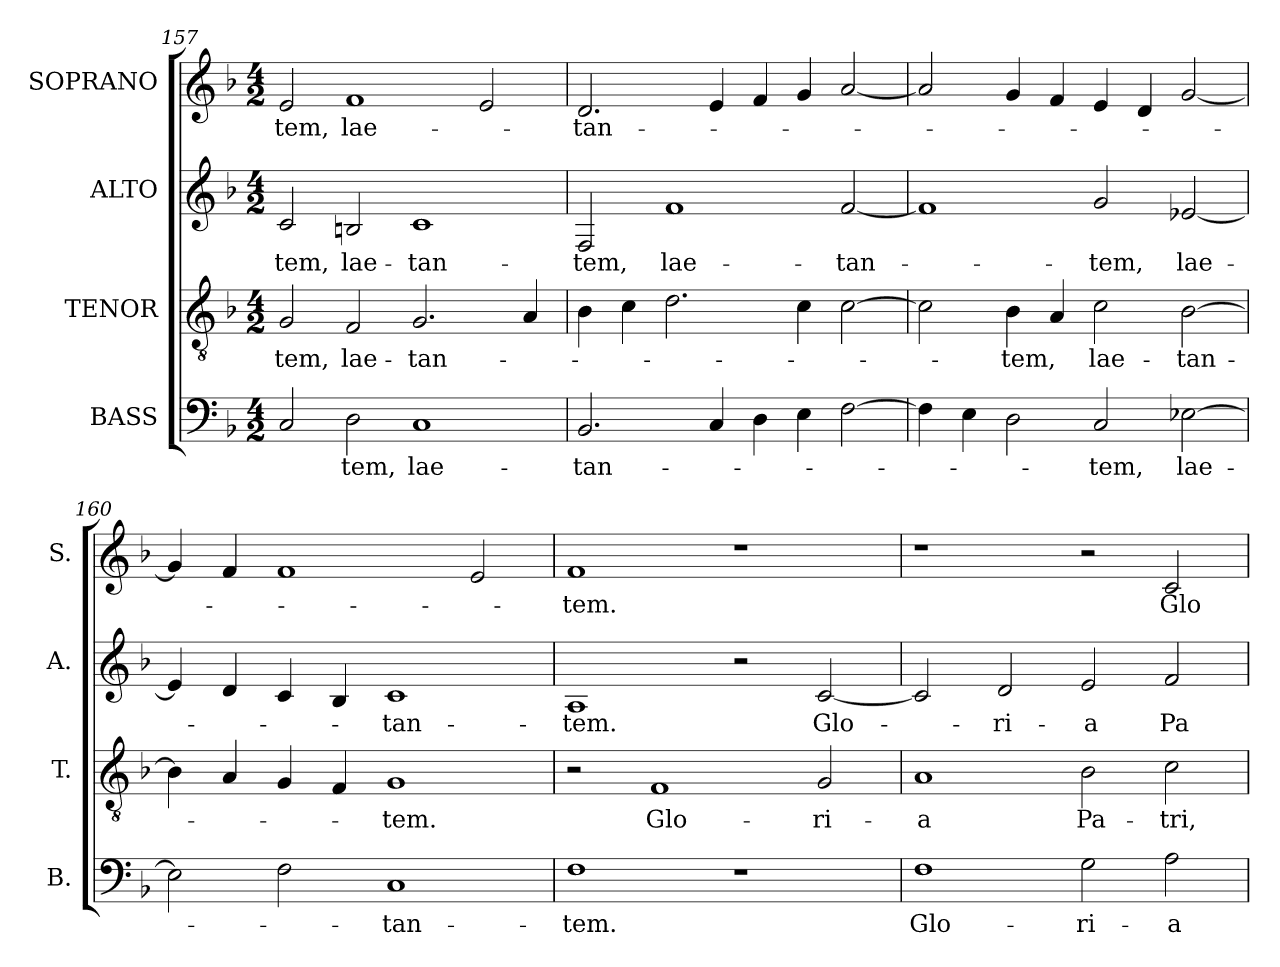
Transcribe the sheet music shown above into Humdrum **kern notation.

**kern	**text	**kern	**text	**kern	**text	**kern	**text
*part4	*part4	*part3	*part3	*part2	*part2	*part1	*part1
*staff4	*staff4	*staff3	*staff3	*staff2	*staff2	*staff1	*staff1
*I"BASS	*	*I"TENOR	*	*I"ALTO	*	*I"SOPRANO	*
*I'B.	*	*I'T.	*	*I'A.	*	*I'S.	*
*clefF4	*	*clefGv2	*	*clefG2	*	*clefG2	*
*	*	*ITrd7c12	*	*	*	*	*
*k[b-]	*	*k[b-]	*	*k[b-]	*	*k[b-]	*
*F:	*	*F:	*	*F:	*	*F:	*
*M4/2	*	*M4/2	*	*M4/2	*	*M4/2	*
=157	=157	=157	=157	=157	=157	=157	=157
!	!	!	!LO:LY:b:color=#000000	!	!	!	!
!	!	!	!	!	!LO:LY:b:color=#000000	!	!
!	!	!	!	!	!	!	!LO:LY:b:color=#000000
2Ci/	.	2GGi/	-tem,	2ci/	-tem,	2ei/	-tem,
!	!LO:LY:b:color=#000000	!	!	!	!	!	!
!	!	!	!LO:LY:b:color=#000000	!	!	!	!
!	!	!	!	!	!LO:LY:b:color=#000000	!	!
!	!	!	!	!	!	!	!LO:LY:b:color=#000000
2Di\	-tem,	2FFi/	lae-	2Bni/	lae-	1fi	lae-
!	!LO:LY:b:color=#000000	!	!	!	!	!	!
!	!	!	!LO:LY:b:color=#000000	!	!	!	!
!	!	!	!	!	!LO:LY:b:color=#000000	!	!
1Ci	lae-	2.GGi/	-tan-	1ci	-tan-	.	.
.	.	.	.	.	.	2ei/	.
.	.	4AAi/	.	.	.	.	.
=158	=158	=158	=158	=158	=158	=158	=158
!	!LO:LY:b:color=#000000	!	!	!	!	!	!
!	!	!	!	!	!LO:LY:b:color=#000000	!	!
!	!	!	!	!	!	!	!LO:LY:b:color=#000000
2.BB-i/	-tan-	4BB-i\	.	2Fi/	-tem,	2.di/	-tan-
.	.	4Ci\	.	.	.	.	.
!	!	!	!	!	!LO:LY:b:color=#000000	!	!
.	.	2.Di\	.	1fi	lae-	.	.
4Ci/	.	.	.	.	.	4ei/	.
4Di\	.	.	.	.	.	4fi/	.
4Ei\	.	4Ci\	.	.	.	4gi/	.
!	!	!	!	!	!LO:LY:b:color=#000000	!	!
[2Fi\	.	[2Ci\	.	[2fi/	-tan-	[2ai/	.
=159	=159	=159	=159	=159	=159	=159	=159
4Fi\]	.	2Ci\]	.	1fi]	.	2ai/]	.
4Ei\	.	.	.	.	.	.	.
!	!	!	!LO:LY:b:color=#000000	!	!	!	!
2Di\	.	4BB-i\	-tem,	.	.	4gi/	.
.	.	4AAi/	.	.	.	4fi/	.
!	!LO:LY:b:color=#000000	!	!	!	!	!	!
!	!	!	!LO:LY:b:color=#000000	!	!	!	!
!	!	!	!	!	!LO:LY:b:color=#000000	!	!
2Ci/	-tem,	2Ci\	lae-	2gi/	-tem,	4ei/	.
.	.	.	.	.	.	4di/	.
!	!LO:LY:b:color=#000000	!	!	!	!	!	!
!	!	!	!LO:LY:b:color=#000000	!	!	!	!
!	!	!	!	!	!LO:LY:b:color=#000000	!	!
[2E-Xi\	lae-	[2BB-i\	-tan-	[2e-Xi/	lae-	[2gi/	.
=160	=160	=160	=160	=160	=160	=160	=160
2E-i\]	.	4BB-i\]	.	4e-i/]	.	4gi/]	.
.	.	4AAi/	.	4di/	.	4fi/	.
2Fi\	.	4GGi/	.	4ci/	.	1fi	.
.	.	4FFi/	.	4B-i/	.	.	.
!	!LO:LY:b:color=#000000	!	!	!	!	!	!
!	!	!	!LO:LY:b:color=#000000	!	!	!	!
!	!	!	!	!	!LO:LY:b:color=#000000	!	!
1Ci	-tan-	1GGi	-tem.	1ci	-tan-	.	.
.	.	.	.	.	.	2ei/	.
!!LO:PB:g=z
=161	=161	=161	=161	=161	=161	=161	=161
!	!LO:LY:b:color=#000000	!	!	!	!	!	!
!	!	!	!	!	!LO:LY:b:color=#000000	!	!
!	!	!	!	!	!	!	!LO:LY:b:color=#000000
1Fi	-tem.	2r	.	1Ai	-tem.	1fi	-tem.
!	!	!	!LO:LY:b:color=#000000	!	!	!	!
.	.	1FFi	Glo-	.	.	.	.
1r	.	.	.	2r	.	1r	.
!	!	!	!LO:LY:b:color=#000000	!	!	!	!
!	!	!	!	!	!LO:LY:b:color=#000000	!	!
.	.	2GGi/	-ri-	[2ci/	Glo-	.	.
=162	=162	=162	=162	=162	=162	=162	=162
!	!LO:LY:b:color=#000000	!	!	!	!	!	!
!	!	!	!LO:LY:b:color=#000000	!	!	!	!
1Fi	Glo-	1AAi	-a	2ci/]	.	1r	.
!	!	!	!	!	!LO:LY:b:color=#000000	!	!
.	.	.	.	2di/	-ri-	.	.
!	!LO:LY:b:color=#000000	!	!	!	!	!	!
!	!	!	!LO:LY:b:color=#000000	!	!	!	!
!	!	!	!	!	!LO:LY:b:color=#000000	!	!
2Gi\	-ri-	2BB-i\	Pa-	2ei/	-a	2r	.
!	!LO:LY:b:color=#000000	!	!	!	!	!	!
!	!	!	!LO:LY:b:color=#000000	!	!	!	!
!	!	!	!	!	!LO:LY:b:color=#000000	!	!
!	!	!	!	!	!	!	!LO:LY:b:color=#000000
2Ai\	-a	2Ci\	-tri,	2fi/	Pa-	2ci/	Glo-
=	=	=	=	=	=	=	=
*-	*-	*-	*-	*-	*-	*-	*-
